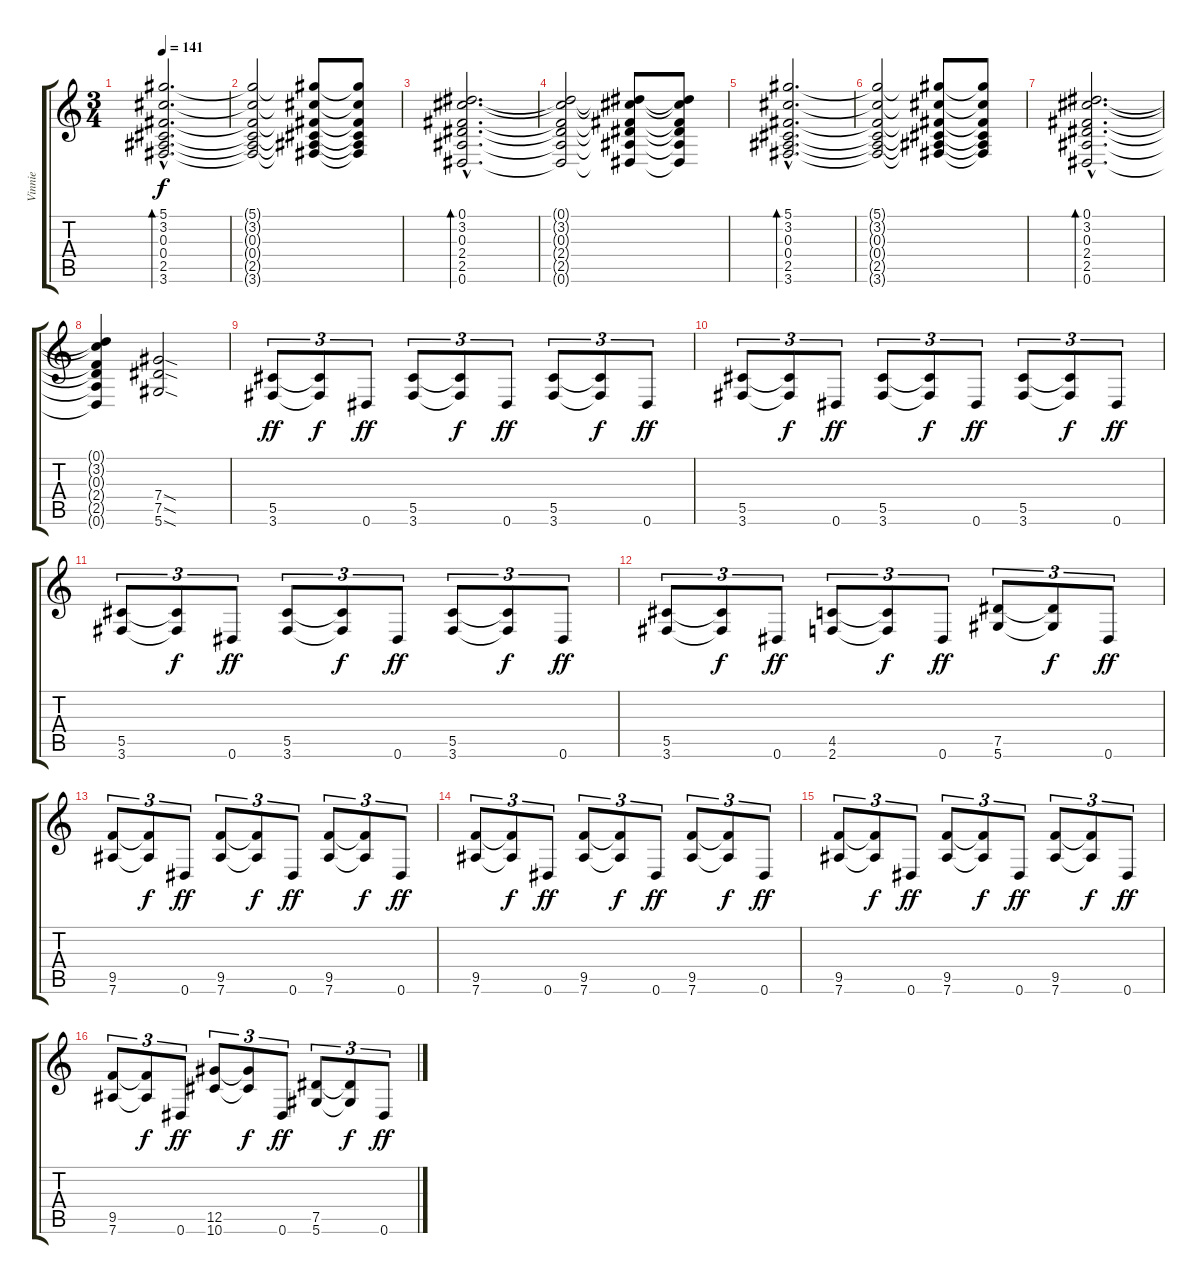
\track ("Vinnie" "Vinnie") {instrument electricguitarclean}
\staff {score tabs}
\tuning (Eb4 Bb3 Gb3 Db3 Ab2 Eb2) {hide}
\ts (3 4)
\tempo 141
\clef g2
\ks c
(5.1{hac} 3.2{hac} 0.3{hac} 0.4{hac} 2.5{hac} 3.6{hac}).2{d bd 240 dy f} |
(5.1{t} 3.2{t} 0.3{t} 0.4{t} 2.5{t} 3.6{t}).2 (5.1{t} 3.2{t} 0.3{t} 0.4{t} 2.5{t} 3.6{t}).8 (5.1{t} 3.2{t} 0.3{t} 0.4{t} 2.5{t} 3.6{t}).8 |
(0.1{hac} 3.2{hac} 0.3{hac} 2.4{hac} 2.5{hac} 0.6{hac}).2{d bd 240} |
(0.1{t} 3.2{t} 0.3{t} 2.4{t} 2.5{t} 0.6{t}).2 (0.1{t} 3.2{t} 0.3{t} 2.4{t} 2.5{t} 0.6{t}).8 (0.1{t} 3.2{t} 0.3{t} 2.4{t} 2.5{t} 0.6{t}).8 |
(5.1{hac} 3.2{hac} 0.3{hac} 0.4{hac} 2.5{hac} 3.6{hac}).2{d bd 240} |
(5.1{t} 3.2{t} 0.3{t} 0.4{t} 2.5{t} 3.6{t}).2 (5.1{t} 3.2{t} 0.3{t} 0.4{t} 2.5{t} 3.6{t}).8 (5.1{t} 3.2{t} 0.3{t} 0.4{t} 2.5{t} 3.6{t}).8 |
(0.1{hac} 3.2{hac} 0.3{hac} 2.4{hac} 2.5{hac} 0.6{hac}).2{d bd 240} |
(0.1{t} 3.2{t} 0.3{t} 2.4{t} 2.5{t} 0.6{t}).4 (7.4{sod} 7.5{sod} 5.6{sod}).2{instrument distortionguitar} |
(5.5 3.6).8{tu (3 2) dy ff} (5.5{t} 3.6{t}).8{tu (3 2) dy f} 0.6.8{tu (3 2) dy ff} (5.5 3.6).8{tu (3 2)} (5.5{t} 3.6{t}).8{tu (3 2) dy f} 0.6.8{tu (3 2) dy ff} (5.5 3.6).8{tu (3 2)} (5.5{t} 3.6{t}).8{tu (3 2) dy f} 0.6.8{tu (3 2) dy ff} |
(5.5 3.6).8{tu (3 2)} (5.5{t} 3.6{t}).8{tu (3 2) dy f} 0.6.8{tu (3 2) dy ff} (5.5 3.6).8{tu (3 2)} (5.5{t} 3.6{t}).8{tu (3 2) dy f} 0.6.8{tu (3 2) dy ff} (5.5 3.6).8{tu (3 2)} (5.5{t} 3.6{t}).8{tu (3 2) dy f} 0.6.8{tu (3 2) dy ff} |
(5.5 3.6).8{tu (3 2)} (5.5{t} 3.6{t}).8{tu (3 2) dy f} 0.6.8{tu (3 2) dy ff} (5.5 3.6).8{tu (3 2)} (5.5{t} 3.6{t}).8{tu (3 2) dy f} 0.6.8{tu (3 2) dy ff} (5.5 3.6).8{tu (3 2)} (5.5{t} 3.6{t}).8{tu (3 2) dy f} 0.6.8{tu (3 2) dy ff} |
(5.5 3.6).8{tu (3 2)} (5.5{t} 3.6{t}).8{tu (3 2) dy f} 0.6.8{tu (3 2) dy ff} (4.5 2.6).8{tu (3 2)} (4.5{t} 2.6{t}).8{tu (3 2) dy f} 0.6.8{tu (3 2) dy ff} (7.5 5.6).8{tu (3 2)} (7.5{t} 5.6{t}).8{tu (3 2) dy f} 0.6.8{tu (3 2) dy ff} |
(9.5 7.6).8{tu (3 2)} (9.5{t} 7.6{t}).8{tu (3 2) dy f} 0.6.8{tu (3 2) dy ff} (9.5 7.6).8{tu (3 2)} (9.5{t} 7.6{t}).8{tu (3 2) dy f} 0.6.8{tu (3 2) dy ff} (9.5 7.6).8{tu (3 2)} (9.5{t} 7.6{t}).8{tu (3 2) dy f} 0.6.8{tu (3 2) dy ff} |
(9.5 7.6).8{tu (3 2)} (9.5{t} 7.6{t}).8{tu (3 2) dy f} 0.6.8{tu (3 2) dy ff} (9.5 7.6).8{tu (3 2)} (9.5{t} 7.6{t}).8{tu (3 2) dy f} 0.6.8{tu (3 2) dy ff} (9.5 7.6).8{tu (3 2)} (9.5{t} 7.6{t}).8{tu (3 2) dy f} 0.6.8{tu (3 2) dy ff} |
(9.5 7.6).8{tu (3 2)} (9.5{t} 7.6{t}).8{tu (3 2) dy f} 0.6.8{tu (3 2) dy ff} (9.5 7.6).8{tu (3 2)} (9.5{t} 7.6{t}).8{tu (3 2) dy f} 0.6.8{tu (3 2) dy ff} (9.5 7.6).8{tu (3 2)} (9.5{t} 7.6{t}).8{tu (3 2) dy f} 0.6.8{tu (3 2) dy ff} |
(9.5 7.6).8{tu (3 2)} (9.5{t} 7.6{t}).8{tu (3 2) dy f} 0.6.8{tu (3 2) dy ff} (12.5 10.6).8{tu (3 2)} (12.5{t} 10.6{t}).8{tu (3 2) dy f} 0.6.8{tu (3 2) dy ff} (7.5 5.6).8{tu (3 2)} (7.5{t} 5.6{t}).8{tu (3 2) dy f} 0.6.8{tu (3 2) dy ff}
